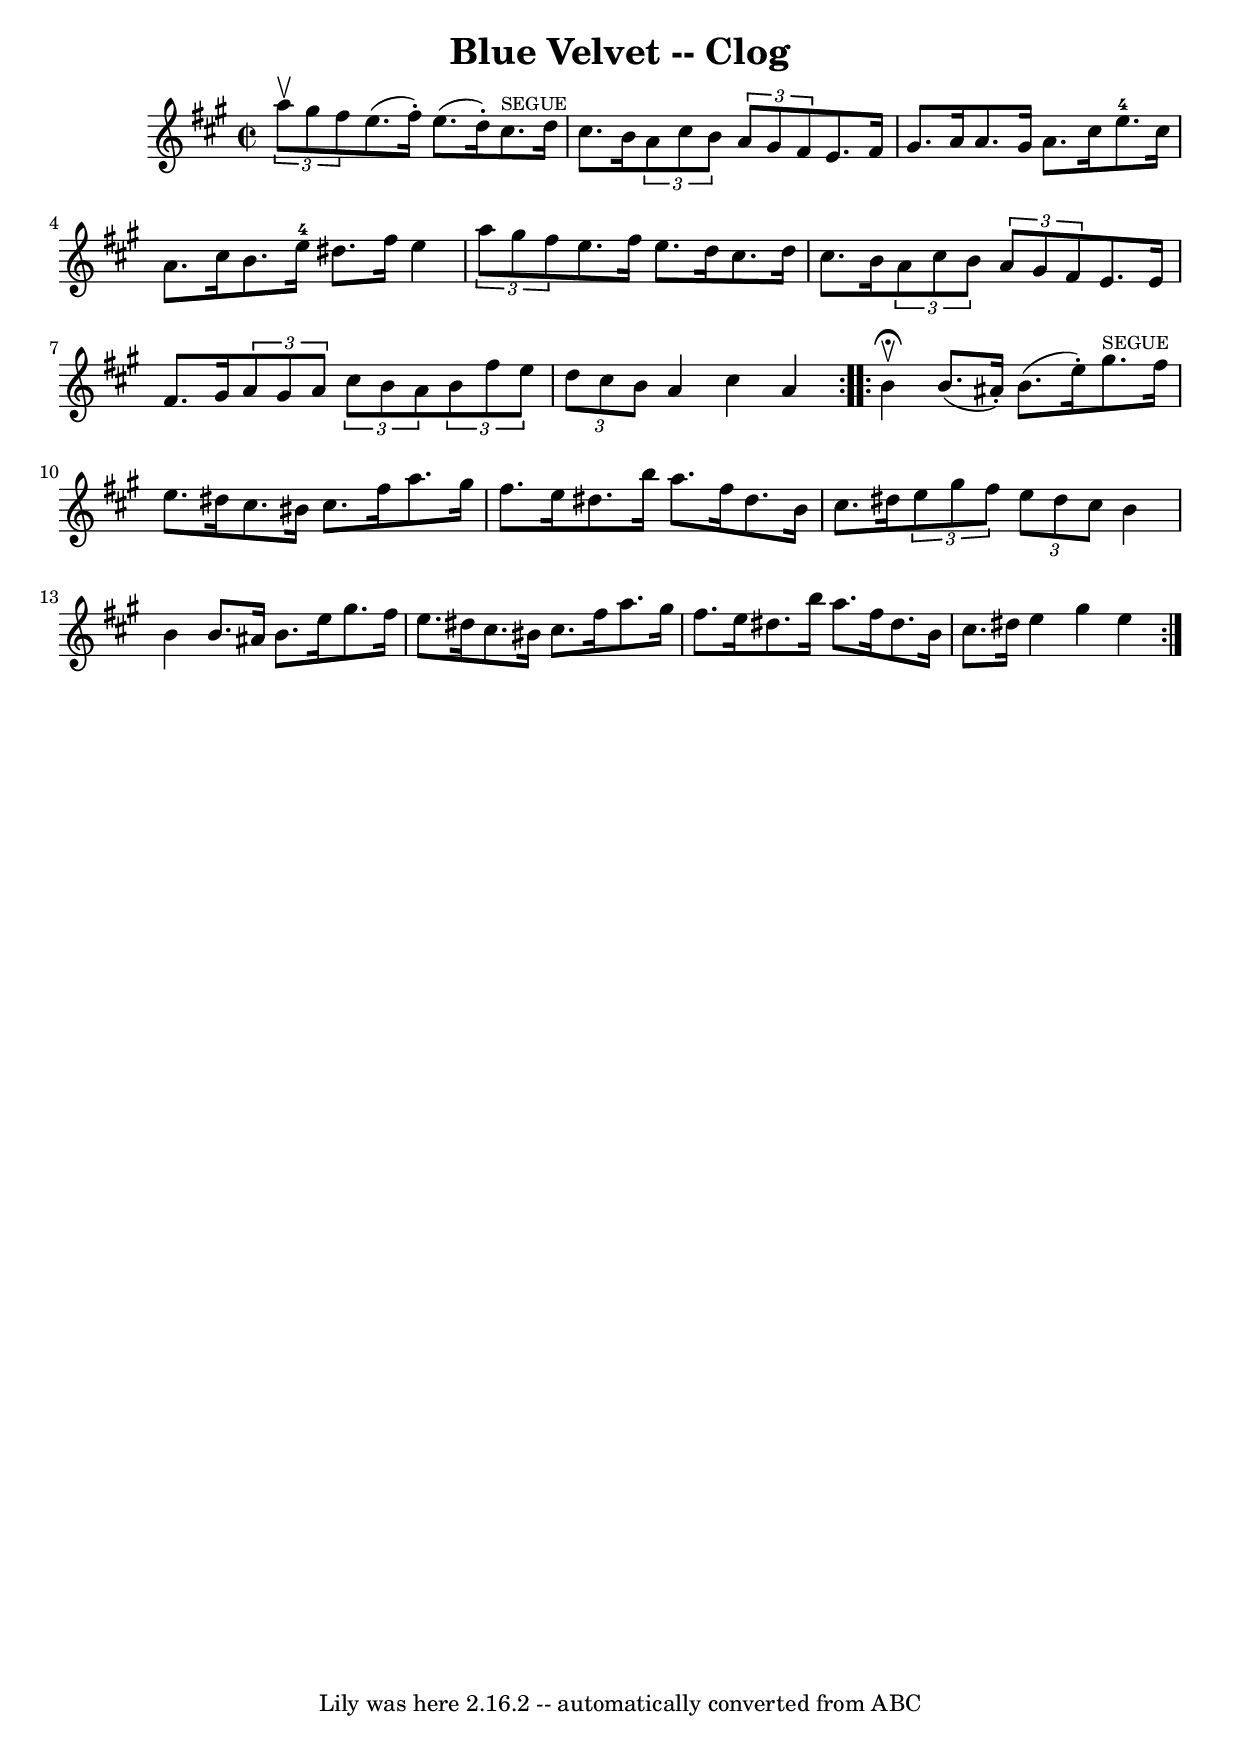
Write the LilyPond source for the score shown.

\version "2.7.40"
\include "Mammoth.ily"
\header {
	%% book = "Ryan's Mammoth Collection"
	crossRefNumber = "1"
	footnotes = ""
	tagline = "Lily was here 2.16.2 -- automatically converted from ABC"
	title = "Blue Velvet -- Clog"
}
voicedefault =  {
\set Score.defaultBarType = "empty"

\repeat volta 2 {
\override Staff.TimeSignature #'style = #'C
 \time 2/2 \key a \major   \times 2/3 { a''8^\upbow gis''8 fis''8  } 
|
 e''8. (fis''16 -.) e''8. (d''16 -.) cis''8.^\segue   
d''16 cis''8. b'16  |
 \times 2/3 { a'8 cis''8 b'8  }   
\times 2/3 { a'8 gis'8 fis'8  } e'8. fis'16 gis'8. a'16  
|
 a'8. gis'16 a'8. cis''16 e''8.-4 cis''16    
a'8. cis''16  |
 b'8. e''16-4 dis''8. fis''16 e''4  
\times 2/3 { a''8 gis''8 fis''8  } |
 e''8. fis''16    
e''8. d''16 cis''8. d''16 cis''8. b'16  |
 \times 2/3 {   
a'8 cis''8 b'8  }   \times 2/3 { a'8 gis'8 fis'8  } e'8.    
e'16 fis'8. gis'16  |
     \times 2/3 { a'8 gis'8 a'8  }   
\times 2/3 { cis''8 b'8 a'8  }   \times 2/3 { b'8 fis''8 e''8  
}   \times 2/3 { d''8 cis''8 b'8  } |
 a'4 cis''4 a'4    
}     \repeat volta 2 { b'4^\fermata^\upbow |
 b'8. (ais'16 -.) 
 b'8. (e''16 -.) gis''8.^\segue fis''16 e''8. dis''16  
|
 cis''8. bis'16 cis''8. fis''16 a''8. gis''16    
fis''8. e''16  |
 dis''8. b''16 a''8. fis''16 dis''8.  
 b'16 cis''8. dis''16  |
 \times 2/3 { e''8 gis''8 fis''8  
} \times 2/3 { e''8 dis''8 cis''8  } b'4 b'4  |
 b'8.    
ais'16 b'8. e''16 gis''8. fis''16 e''8. dis''16  |
   
cis''8. bis'16 cis''8. fis''16 a''8. gis''16 fis''8. e''16 
 |
 dis''8. b''16 a''8. fis''16 dis''8. b'16    
cis''8. dis''16  |
 e''4 gis''4 e''4  }   
}

\score{
    <<

	\context Staff="default"
	{
	    \voicedefault 
	}

    >>
	\layout {
	}
	\midi {}
}
